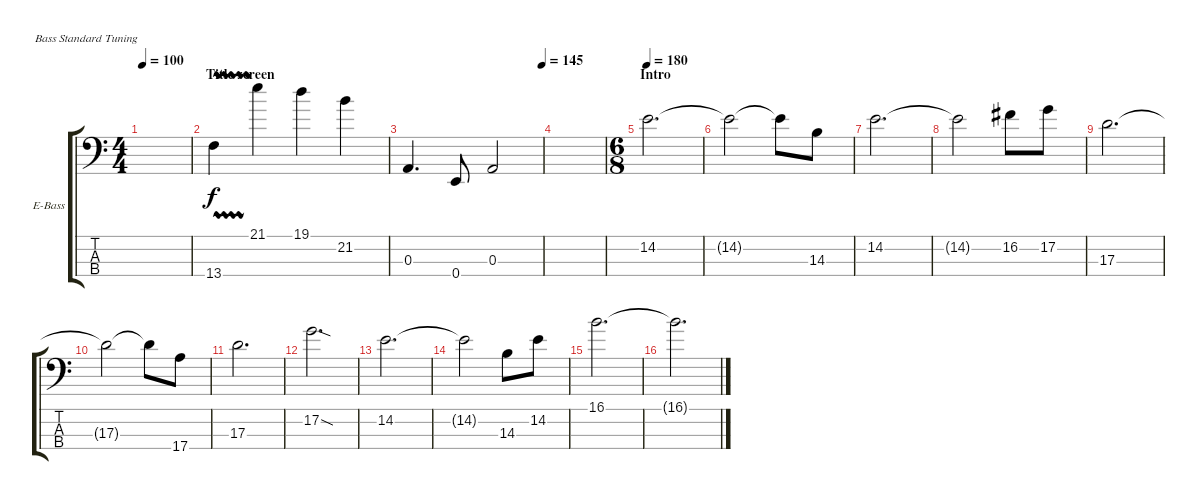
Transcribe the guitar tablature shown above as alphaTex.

\defaultSystemsLayout 4
\bracketExtendMode groupsimilarinstruments
\firstSystemTrackNameOrientation horizontal
\otherSystemsTrackNameOrientation horizontal
\track ("Electric Bass" "E-Bass") {instrument electricbassfinger}
\staff {score tabs}
\tuning (G2 D2 A1 E1)
\ts (4 4)
\tempo 100
\clef f4
\ks c
|
\section ("" "Title screen")
13.4{vw}.4 21.1.4 19.1.4 21.2.4 |
\tempo (145 1)
0.3.4{d} 0.4.8 0.3.2 |
|
\ts (6 8)
\section ("" "Intro")
\tempo 180
14.2.2{d} |
14.2{t}.2 14.2{t}.8 14.3.8 |
14.2.2{d} |
14.2{t}.2 16.2.8 17.2.8 |
17.3.2{d} |
17.3{t}.2 17.3{t}.8 17.4.8 |
17.3.2{d} |
17.2{sod}.2{d} |
14.2.2{d} |
14.2{t}.2 14.3.8 14.2.8 |
16.1.2{d} |
16.1{t}.2{d}
